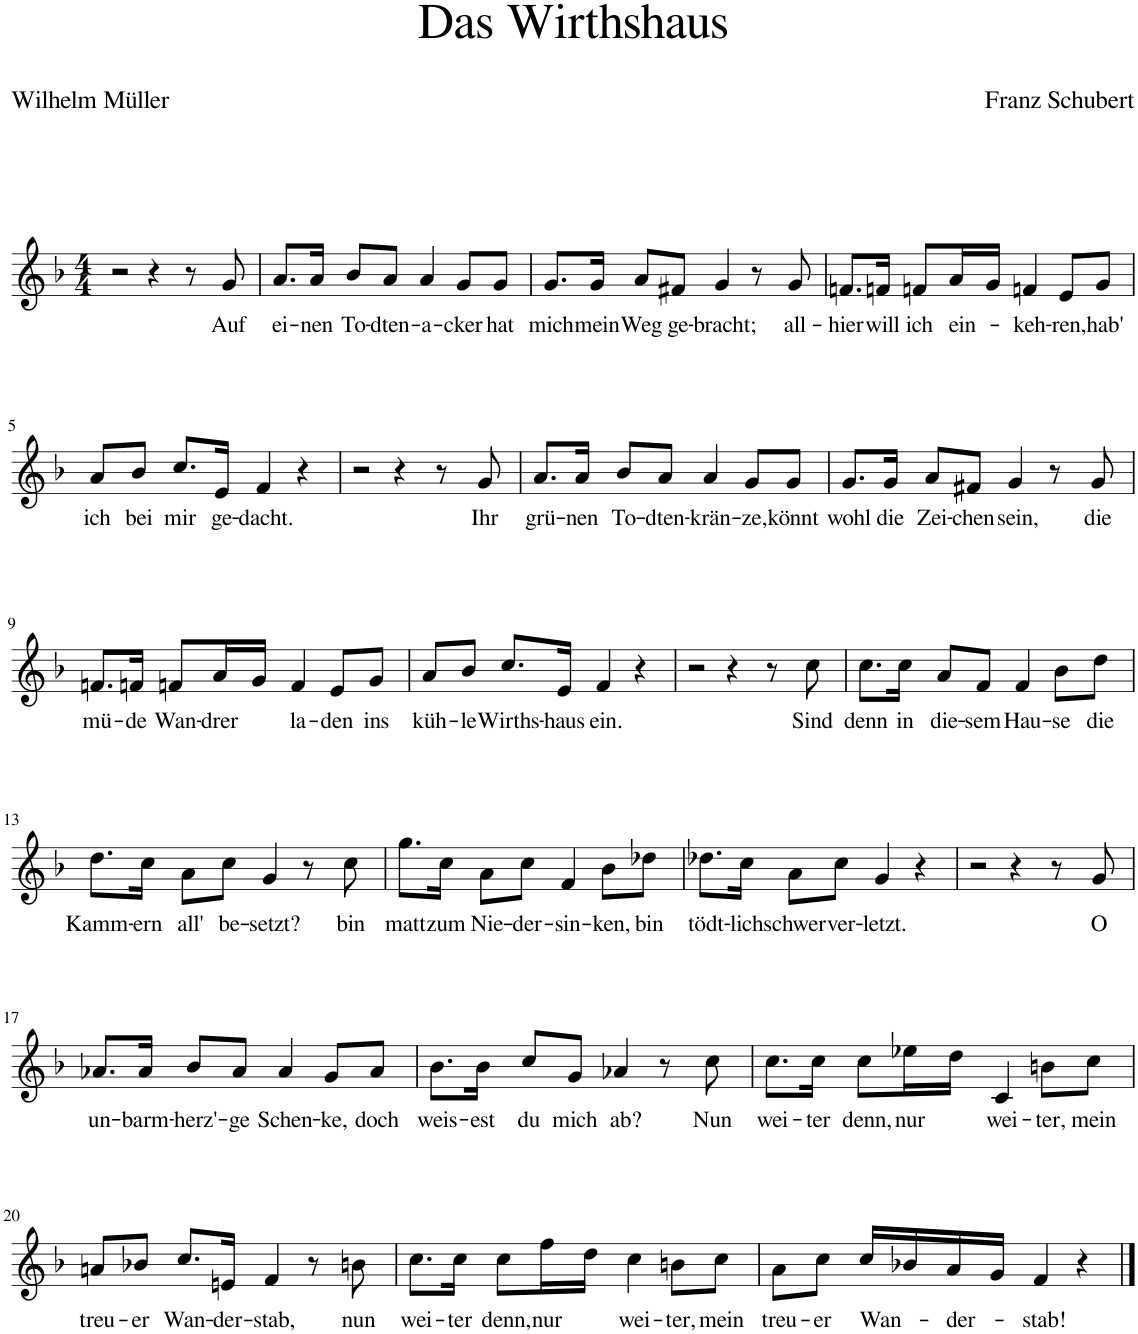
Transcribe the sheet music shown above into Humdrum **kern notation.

**kern	**text
*part1	*part1
*staff1	*staff1
*I"Piano	*
*I'Pno	*
*clefG2	*
*k[b-]	*
*M4/4	*
=1	=1
2r	.
4r	.
8r	.
!	!LO:LY:b
8g/	Auf
=2	=2
!	!LO:LY:b
8.a/L	ei-
!	!LO:LY:b
16a/Jk	-nen
!	!LO:LY:b
8b-/L	To-
!	!LO:LY:b
8a/J	-dten-
!	!LO:LY:b
4a/	-a-
!	!LO:LY:b
8g/L	-cker
!	!LO:LY:b
8g/J	hat
=3	=3
!	!LO:LY:b
8.g/L	mich
!	!LO:LY:b
16g/Jk	mein
!	!LO:LY:b
8a/L	Weg
!	!LO:LY:b
8f#X/J	ge-
!	!LO:LY:b
4g/	-bracht;
8r	.
!	!LO:LY:b
8g/	all-
=4	=4
!	!LO:LY:b
8.fn/L	-hier
!	!LO:LY:b
16fn/Jk	will
!	!LO:LY:b
8fn/L	ich
!	!LO:LY:b
16a/L	ein-
16g/JJ	.
!	!LO:LY:b
4fn/	-keh-
!	!LO:LY:b
8e/L	-ren,
!	!LO:LY:b
8g/J	hab'
!!LO:LB:g=z
=5	=5
!	!LO:LY:b
8a/L	ich
!	!LO:LY:b
8b-/J	bei
!	!LO:LY:b
8.cc/L	mir
!	!LO:LY:b
16e/Jk	ge-
!	!LO:LY:b
4f/	-dacht.
4r	.
=6	=6
2r	.
4r	.
8r	.
!	!LO:LY:b
8g/	Ihr
=7	=7
!	!LO:LY:b
8.a/L	grü-
!	!LO:LY:b
16a/Jk	-nen
!	!LO:LY:b
8b-/L	To-
!	!LO:LY:b
8a/J	-dten-
!	!LO:LY:b
4a/	-krän-
!	!LO:LY:b
8g/L	-ze,
!	!LO:LY:b
8g/J	könnt
=8	=8
!	!LO:LY:b
8.g/L	wohl
!	!LO:LY:b
16g/Jk	die
!	!LO:LY:b
8a/L	Zei-
!	!LO:LY:b
8f#X/J	-chen
!	!LO:LY:b
4g/	sein,
8r	.
!	!LO:LY:b
8g/	die
!!LO:LB:g=z
=9	=9
!	!LO:LY:b
8.fn/L	mü-
!	!LO:LY:b
16fn/Jk	-de
!	!LO:LY:b
8fn/L	Wan-
!	!LO:LY:b
16a/L	-drer
16g/JJ	.
!	!LO:LY:b
4f/	la-
!	!LO:LY:b
8e/L	-den
!	!LO:LY:b
8g/J	ins
=10	=10
!	!LO:LY:b
8a/L	küh-
!	!LO:LY:b
8b-/J	-le
!	!LO:LY:b
8.cc/L	Wirths-
!	!LO:LY:b
16e/Jk	-haus
!	!LO:LY:b
4f/	ein.
4r	.
=11	=11
2r	.
4r	.
8r	.
!	!LO:LY:b
8cc\	Sind
=12	=12
!	!LO:LY:b
8.cc\L	denn
!	!LO:LY:b
16cc\Jk	in
!	!LO:LY:b
8a/L	die-
!	!LO:LY:b
8f/J	-sem
!	!LO:LY:b
4f/	Hau-
!	!LO:LY:b
8b-\L	-se
!	!LO:LY:b
8dd\J	die
!!LO:LB:g=z
=13	=13
!	!LO:LY:b
8.dd\L	Kamm-
!	!LO:LY:b
16cc\Jk	-ern
!	!LO:LY:b
8a\L	all'
!	!LO:LY:b
8cc\J	be-
!	!LO:LY:b
4g/	-setzt?
8r	.
!	!LO:LY:b
8cc\	bin
=14	=14
!	!LO:LY:b
8.gg\L	matt
!	!LO:LY:b
16cc\Jk	zum
!	!LO:LY:b
8a\L	Nie-
!	!LO:LY:b
8cc\J	-der-
!	!LO:LY:b
4f/	-sin-
!	!LO:LY:b
8b-\L	-ken,
!	!LO:LY:b
8dd-X\J	bin
=15	=15
!	!LO:LY:b
8.dd-X\L	tödt-
!	!LO:LY:b
16cc\Jk	-lich
!	!LO:LY:b
8a\L	schwer
!	!LO:LY:b
8cc\J	ver-
!	!LO:LY:b
4g/	-letzt.
4r	.
=16	=16
2r	.
4r	.
8r	.
!	!LO:LY:b
8g/	O
!!LO:LB:g=z
=17	=17
!	!LO:LY:b
8.a-X/L	un-
!	!LO:LY:b
16a-/Jk	-barm-
!	!LO:LY:b
8b-/L	-herz'-
!	!LO:LY:b
8a-/J	-ge
!	!LO:LY:b
4a-/	Schen-
!	!LO:LY:b
8g/L	-ke,
!	!LO:LY:b
8a-/J	doch
=18	=18
!	!LO:LY:b
8.b-\L	weis-
!	!LO:LY:b
16b-\Jk	-est
!	!LO:LY:b
8cc/L	du
!	!LO:LY:b
8g/J	mich
!	!LO:LY:b
4a-X/	ab?
8r	.
!	!LO:LY:b
8cc\	Nun
=19	=19
!	!LO:LY:b
8.cc\L	wei-
!	!LO:LY:b
16cc\Jk	-ter
!	!LO:LY:b
8cc\L	denn,
!	!LO:LY:b
16ee-X\L	nur
16dd\JJ	.
!	!LO:LY:b
4c/	wei-
!	!LO:LY:b
8bn\L	-ter,
!	!LO:LY:b
8cc\J	mein
!!LO:LB:g=z
=20	=20
!	!LO:LY:b
8an/L	treu-
!	!LO:LY:b
8b-X/J	-er
!	!LO:LY:b
8.cc/L	Wan-
!	!LO:LY:b
16en/Jk	-der-
!	!LO:LY:b
4f/	-stab,
8r	.
!	!LO:LY:b
8bn\	nun
=21	=21
!	!LO:LY:b
8.cc\L	wei-
!	!LO:LY:b
16cc\Jk	-ter
!	!LO:LY:b
8cc\L	denn,
!	!LO:LY:b
16ff\L	nur
16dd\JJ	.
!	!LO:LY:b
4cc\	wei-
!	!LO:LY:b
8bn\L	-ter,
!	!LO:LY:b
8cc\J	mein
=22	=22
!	!LO:LY:b
8a\L	treu-
!	!LO:LY:b
8cc\J	-er
!	!LO:LY:b
16cc/LL	Wan-
16b-X/	.
!	!LO:LY:b
16a/	-der-
16g/JJ	.
!	!LO:LY:b
4f/	-stab!
4r	.
==	==
*-	*-
